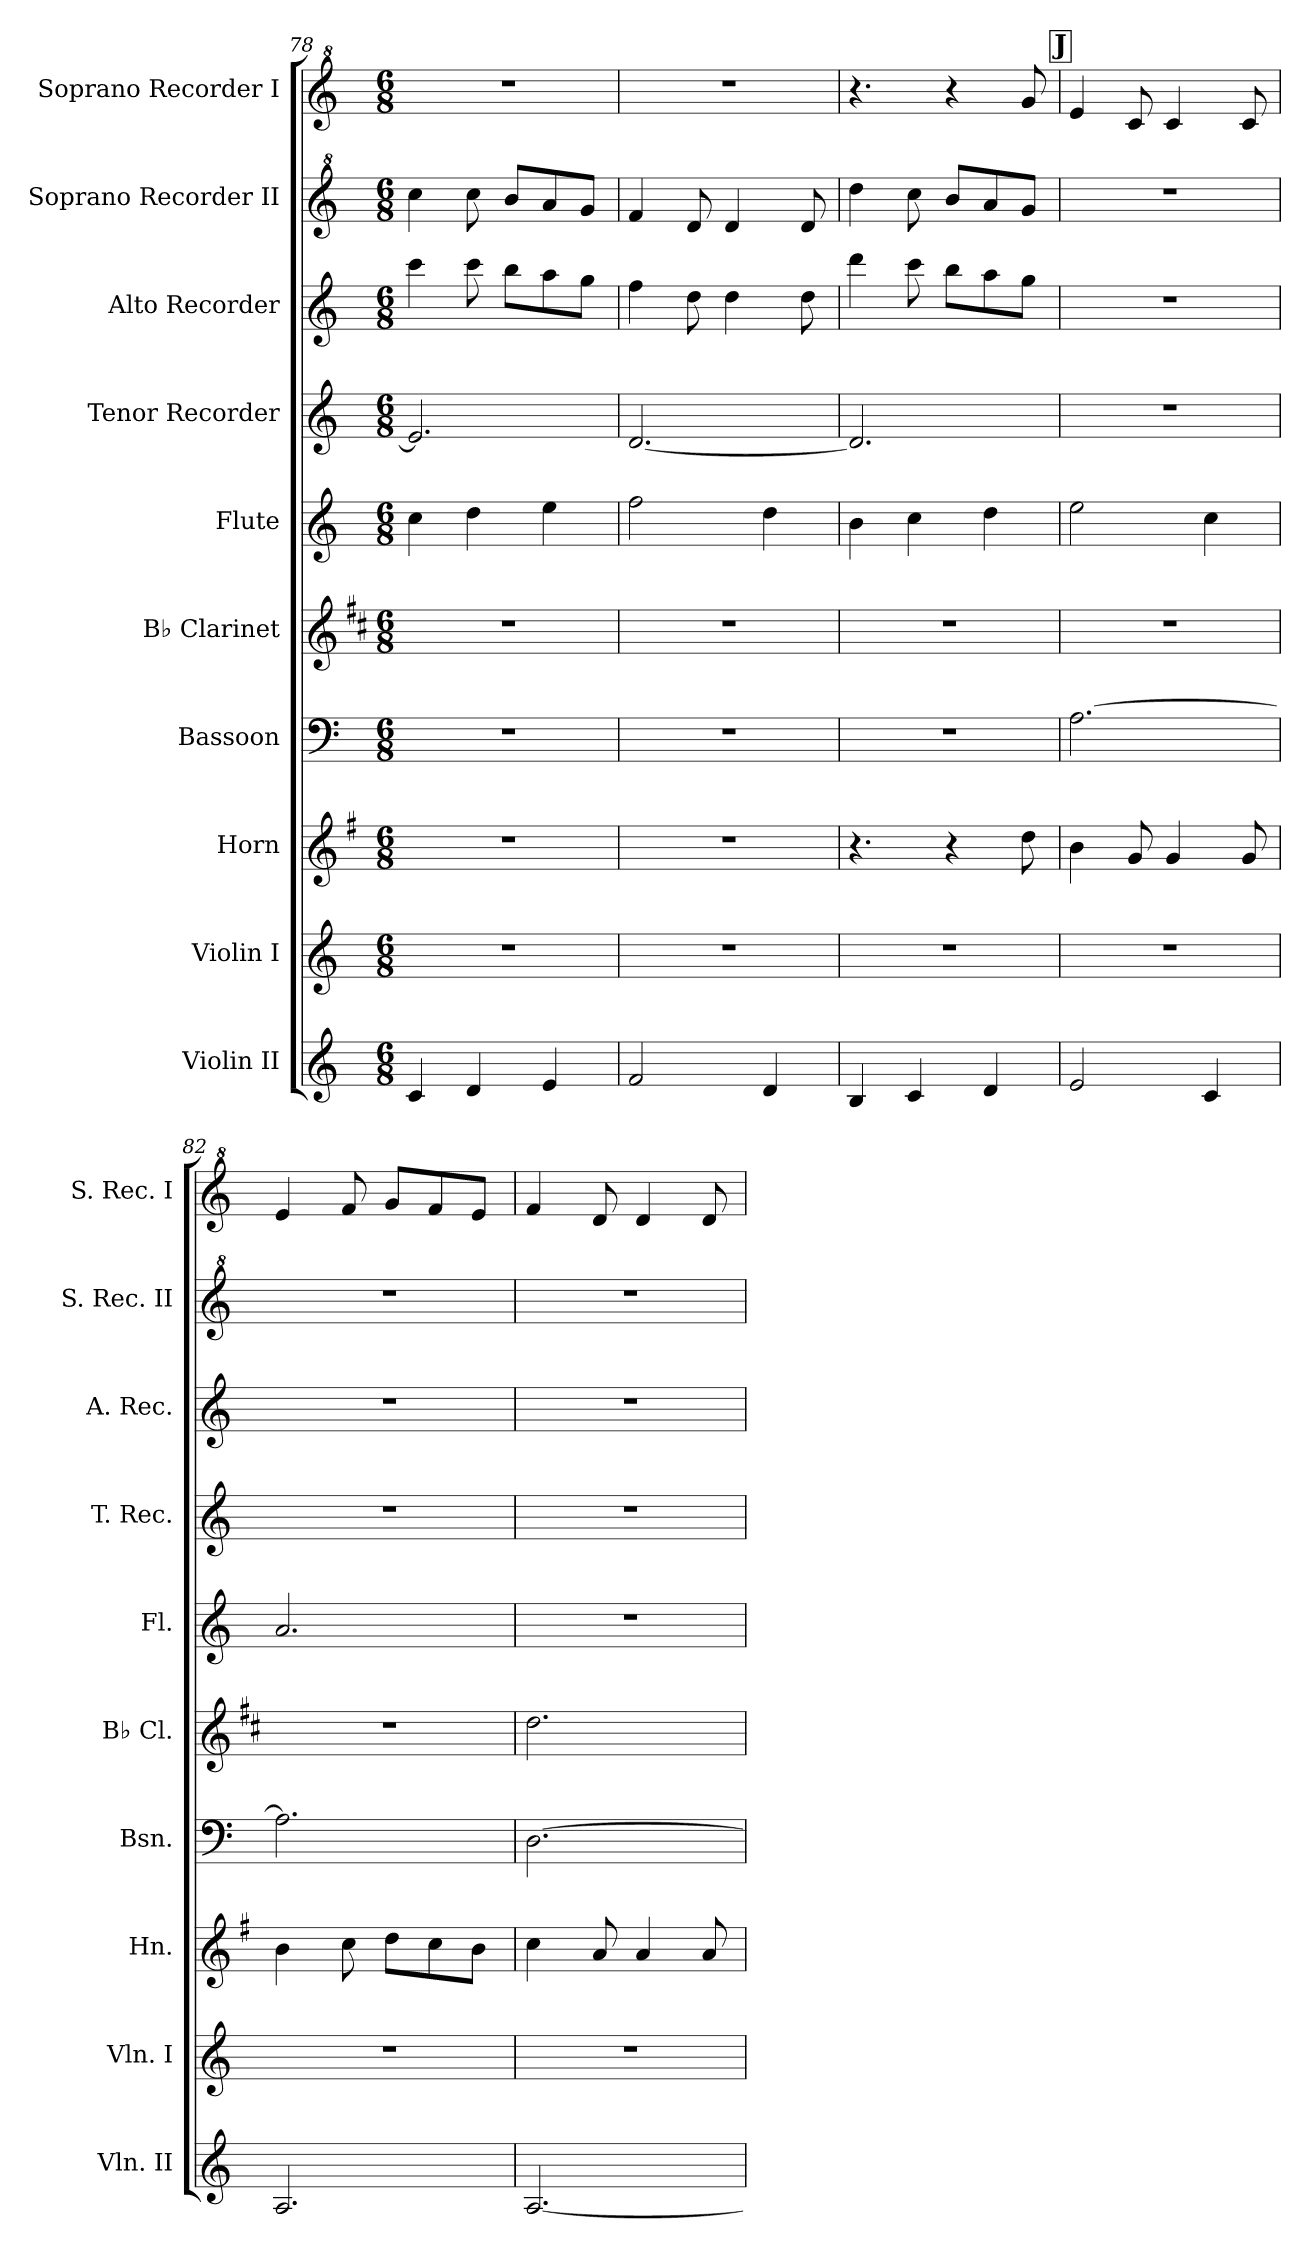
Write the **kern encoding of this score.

**kern	**kern	**kern	**kern	**kern	**kern	**kern	**kern	**kern	**kern
*part10	*part9	*part8	*part7	*part6	*part5	*part4	*part3	*part2	*part1
*staff10	*staff9	*staff8	*staff7	*staff6	*staff5	*staff4	*staff3	*staff2	*staff1
*I"Violin II	*I"Violin I	*I"Horn	*I"Bassoon	*I"B♭ Clarinet	*I"Flute	*I"Tenor Recorder	*I"Alto Recorder	*I"Soprano Recorder II	*I"Soprano Recorder I
*I'Vln. II	*I'Vln. I	*I'Hn.	*I'Bsn.	*I'B♭ Cl.	*I'Fl.	*I'T. Rec.	*I'A. Rec.	*I'S. Rec. II	*I'S. Rec. I
*clefG2	*clefG2	*clefG2	*clefF4	*clefG2	*clefG2	*clefG2	*clefG2	*clefG^2	*clefG^2
*	*	*ITrd4c7	*	*ITrd1c2	*	*	*	*	*
*k[]	*k[]	*k[]	*k[]	*k[]	*k[]	*k[]	*k[]	*k[]	*k[]
*C:	*C:	*C:	*C:	*C:	*C:	*C:	*C:	*C:	*C:
*M6/8	*M6/8	*M6/8	*M6/8	*M6/8	*M6/8	*M6/8	*M6/8	*M6/8	*M6/8
=78	=78	=78	=78	=78	=78	=78	=78	=78	=78
4c/	2.r	2.r	2.r	2.r	4cc\	2.e/]	4ccc\	4ccc\	2.r
4d/	.	.	.	.	4dd\	.	8ccc\	8ccc\	.
.	.	.	.	.	.	.	8bb\L	8bb/L	.
4e/	.	.	.	.	4ee\	.	8aa\	8aa/	.
.	.	.	.	.	.	.	8gg\J	8gg/J	.
=79	=79	=79	=79	=79	=79	=79	=79	=79	=79
2f/	2.r	2.r	2.r	2.r	2ff\	[2.d/	4ff\	4ff/	2.r
.	.	.	.	.	.	.	8dd\	8dd/	.
.	.	.	.	.	.	.	4dd\	4dd/	.
4d/	.	.	.	.	4dd\	.	.	.	.
.	.	.	.	.	.	.	8dd\	8dd/	.
=80	=80	=80	=80	=80	=80	=80	=80	=80	=80
4B/	2.r	4.r	2.r	2.r	4b\	2.d/]	4ddd\	4ddd\	4.r
4c/	.	.	.	.	4cc\	.	8ccc\	8ccc\	.
.	.	4r	.	.	.	.	8bb\L	8bb/L	4r
4d/	.	.	.	.	4dd\	.	8aa\	8aa/	.
.	.	8g\	.	.	.	.	8gg\J	8gg/J	8gg/
!!LO:REH:place=s1:a:t=J
=81	=81	=81	=81	=81	=81	=81	=81	=81	=81
2e/	2.r	4e\	[2.A\	2.r	2ee\	2.r	2.r	2.r	4ee/
.	.	8c/	.	.	.	.	.	.	8cc/
.	.	4c/	.	.	.	.	.	.	4cc/
4c/	.	.	.	.	4cc\	.	.	.	.
.	.	8c/	.	.	.	.	.	.	8cc/
=82	=82	=82	=82	=82	=82	=82	=82	=82	=82
2.A/	2.r	4e\	2.A\]	2.r	2.a/	2.r	2.r	2.r	4ee/
.	.	8f\	.	.	.	.	.	.	8ff/
.	.	8g\L	.	.	.	.	.	.	8gg/L
.	.	8f\	.	.	.	.	.	.	8ff/
.	.	8e\J	.	.	.	.	.	.	8ee/J
!!LO:PB:g=z
=83	=83	=83	=83	=83	=83	=83	=83	=83	=83
[2.A/	2.r	4f\	[2.D\	2.cc\	2.r	2.r	2.r	2.r	4ff/
.	.	8d/	.	.	.	.	.	.	8dd/
.	.	4d/	.	.	.	.	.	.	4dd/
.	.	8d/	.	.	.	.	.	.	8dd/
=	=	=	=	=	=	=	=	=	=
*-	*-	*-	*-	*-	*-	*-	*-	*-	*-
